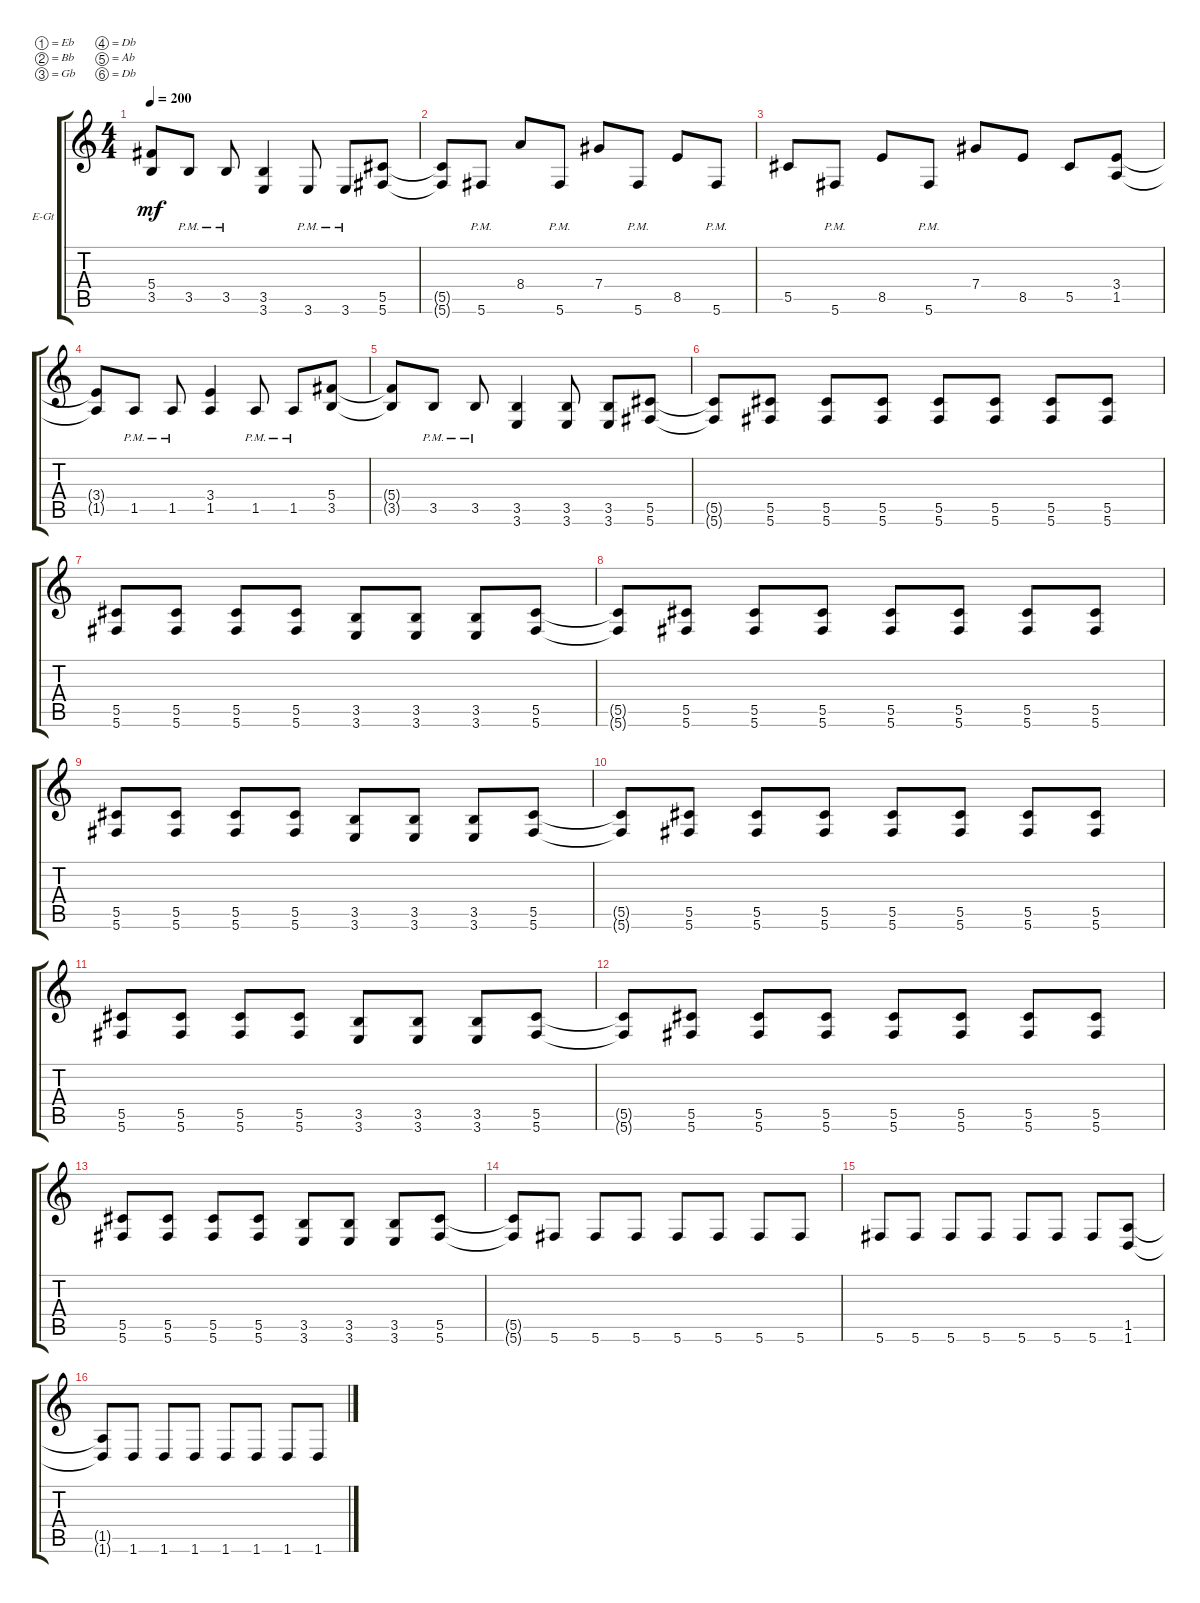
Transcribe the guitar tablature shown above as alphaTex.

\bracketExtendMode groupsimilarinstruments
\firstSystemTrackNameOrientation horizontal
\otherSystemsTrackNameOrientation horizontal
\track ("Rythym Guitar" "E-Gt") {instrument electricguitarclean}
\staff {score tabs}
\tuning (Eb4 Bb3 Gb3 Db3 Ab2 Db2)
\ts (4 4)
\tempo 200
\clef g2
\ks c
(3.5{t} 5.4{t}).8{dy mf} 3.5{pm}.8 3.5{pm}.8 (3.6 3.5).4 3.6{pm}.8 3.6{pm}.8 (5.6 5.5).8 |
(5.6{t} 5.5{t}).8 5.6{pm}.8 8.4.8 5.6{pm}.8 7.4.8 5.6{pm}.8 8.5.8 5.6{pm}.8 |
5.5.8 5.6{pm}.8 8.5.8 5.6{pm}.8 7.4.8 8.5.8 5.5.8 (1.5 3.4).8 |
(1.5{t} 3.4{t}).8 1.5{pm}.8 1.5{pm}.8 (1.5 3.4).4 1.5{pm}.8 1.5{pm}.8 (3.5 5.4).8 |
(3.5{t} 5.4{t}).8 3.5{pm}.8 3.5{pm}.8 (3.6 3.5).4 (3.6 3.5).8 (3.6 3.5).8 (5.6 5.5).8 |
(5.6{t} 5.5{t}).8 (5.6 5.5).8 (5.6 5.5).8 (5.6 5.5).8 (5.6 5.5).8 (5.6 5.5).8 (5.6 5.5).8 (5.6 5.5).8 |
(5.6 5.5).8 (5.6 5.5).8 (5.6 5.5).8 (5.6 5.5).8 (3.6 3.5).8 (3.6 3.5).8 (3.6 3.5).8 (5.6 5.5).8 |
(5.6{t} 5.5{t}).8 (5.6 5.5).8 (5.6 5.5).8 (5.6 5.5).8 (5.6 5.5).8 (5.6 5.5).8 (5.6 5.5).8 (5.6 5.5).8 |
(5.6 5.5).8 (5.6 5.5).8 (5.6 5.5).8 (5.6 5.5).8 (3.6 3.5).8 (3.6 3.5).8 (3.6 3.5).8 (5.6 5.5).8 |
(5.6{t} 5.5{t}).8 (5.6 5.5).8 (5.6 5.5).8 (5.6 5.5).8 (5.6 5.5).8 (5.6 5.5).8 (5.6 5.5).8 (5.6 5.5).8 |
(5.6 5.5).8 (5.6 5.5).8 (5.6 5.5).8 (5.6 5.5).8 (3.6 3.5).8 (3.6 3.5).8 (3.6 3.5).8 (5.6 5.5).8 |
(5.6{t} 5.5{t}).8 (5.6 5.5).8 (5.6 5.5).8 (5.6 5.5).8 (5.6 5.5).8 (5.6 5.5).8 (5.6 5.5).8 (5.6 5.5).8 |
(5.6 5.5).8 (5.6 5.5).8 (5.6 5.5).8 (5.6 5.5).8 (3.6 3.5).8 (3.6 3.5).8 (3.6 3.5).8 (5.6 5.5).8 |
(5.6{t} 5.5{t}).8 5.6.8 5.6.8 5.6.8 5.6.8 5.6.8 5.6.8 5.6.8 |
5.6.8 5.6.8 5.6.8 5.6.8 5.6.8 5.6.8 5.6.8 (1.5 1.6).8 |
(1.5{t} 1.6{t}).8 1.6.8 1.6.8 1.6.8 1.6.8 1.6.8 1.6.8 1.6.8
